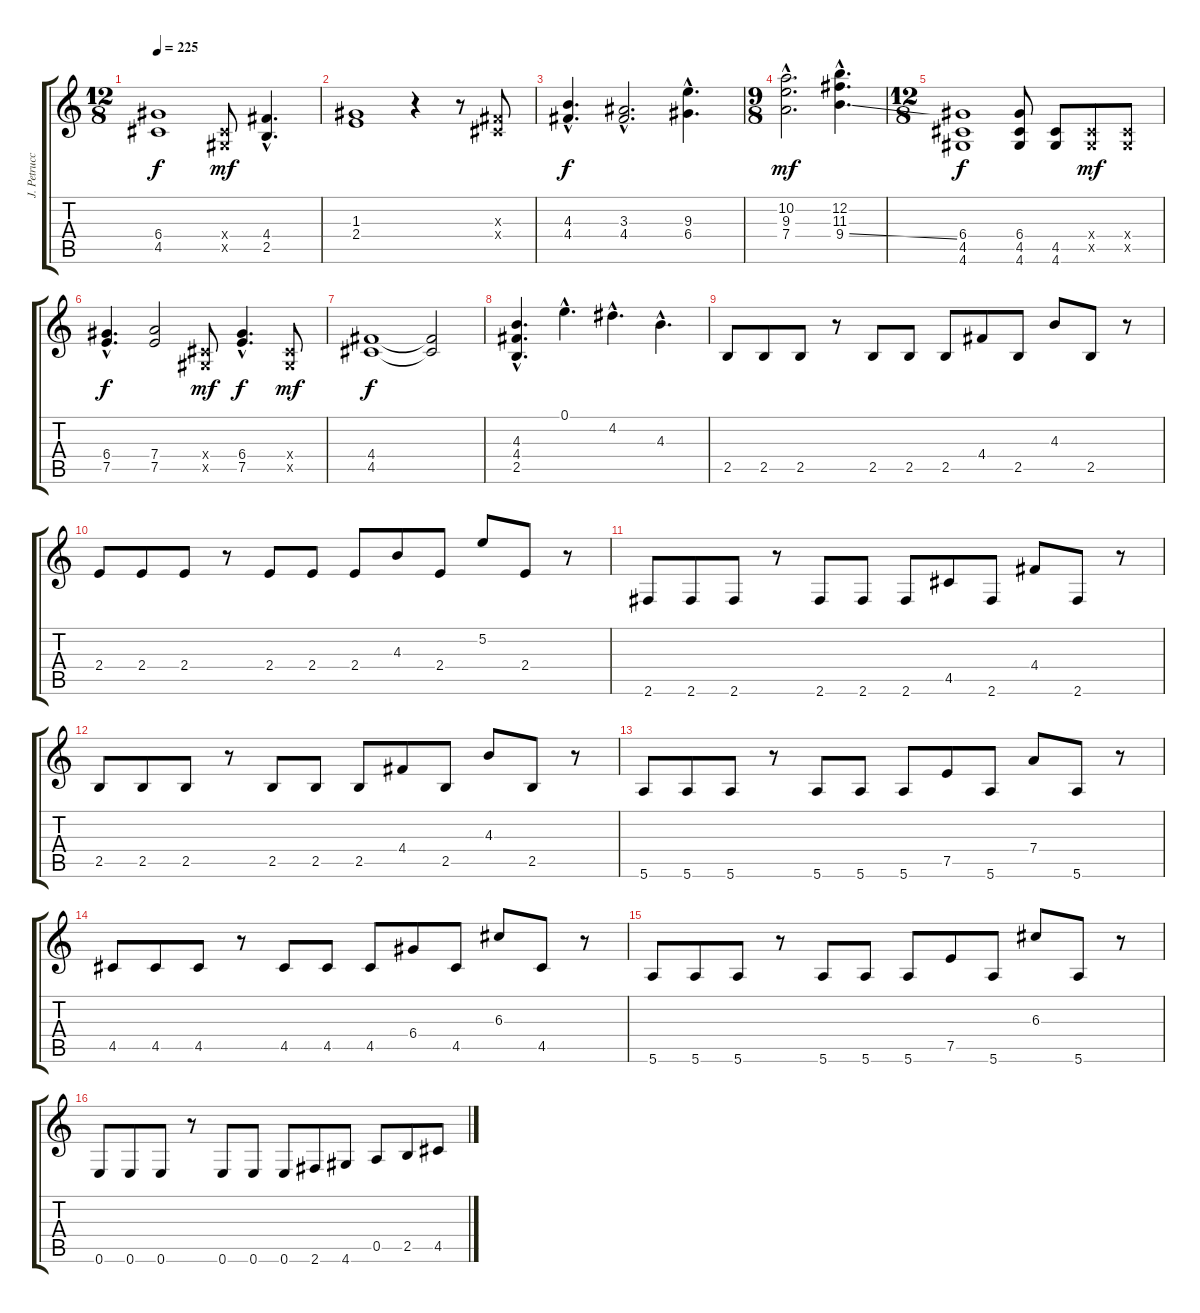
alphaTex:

\track ("J. Petrucci" "J. Petrucc") {instrument overdrivenguitar}
\staff {score tabs}
\tuning (E4 B3 G3 D3 A2 E2) {hide}
\ts (12 8)
\tempo 225
\clef g2
\ks c
(6.4 4.5).1{dy f} (-1.4{x} -1.5{x}).8{dy mf} (4.4{hac} 2.5{hac}).4{d} |
(1.3 2.4).1 r.4 r.8 (-1.3{x} -1.4{x}).8 |
(4.3{hac} 4.4{hac}).4{d dy f} (3.3{hac} 4.4{hac}).2{d} (9.3{hac} 6.4{hac}).4{d} |
\ts (9 8)
(10.2{hac} 9.3{hac} 7.4{hac}).2{d dy mf} (12.2{hac} 11.3{hac} 9.4{ss hac}).4{d} |
\ts (12 8)
(6.4 4.5 4.6).1{dy f} (6.4 4.5 4.6).8 (4.5 4.6).8 (-1.4{x} -1.5{x}).8{dy mf} (-1.4{x} -1.5{x}).8 |
(6.4{hac} 7.5{hac}).4{d dy f} (7.4 7.5).2 (-1.4{x} -1.5{x}).8{dy mf} (6.4{hac} 7.5{hac}).4{d dy f} (-1.4{x} -1.5{x}).8{dy mf} |
(4.4 4.5).1{dy f} (4.4{t} 4.5{t}).2 |
(4.3{hac} 4.4{hac} 2.5{hac}).4{d} 0.1{hac}.4{d} 4.2{hac}.4{d} 4.3{hac}.4{d} |
2.5.8 2.5.8 2.5.8 r.8 2.5.8 2.5.8 2.5.8 4.4.8 2.5.8 4.3.8 2.5.8 r.8 |
2.4.8 2.4.8 2.4.8 r.8 2.4.8 2.4.8 2.4.8 4.3.8 2.4.8 5.2.8 2.4.8 r.8 |
2.6.8 2.6.8 2.6.8 r.8 2.6.8 2.6.8 2.6.8 4.5.8 2.6.8 4.4.8 2.6.8 r.8 |
2.5.8 2.5.8 2.5.8 r.8 2.5.8 2.5.8 2.5.8 4.4.8 2.5.8 4.3.8 2.5.8 r.8 |
5.6.8 5.6.8 5.6.8 r.8 5.6.8 5.6.8 5.6.8 7.5.8 5.6.8 7.4.8 5.6.8 r.8 |
4.5.8 4.5.8 4.5.8 r.8 4.5.8 4.5.8 4.5.8 6.4.8 4.5.8 6.3.8 4.5.8 r.8 |
5.6.8 5.6.8 5.6.8 r.8 5.6.8 5.6.8 5.6.8 7.5.8 5.6.8 6.3.8 5.6.8 r.8 |
0.6.8 0.6.8 0.6.8 r.8 0.6.8 0.6.8 0.6.8 2.6.8 4.6.8 0.5.8 2.5.8 4.5.8
